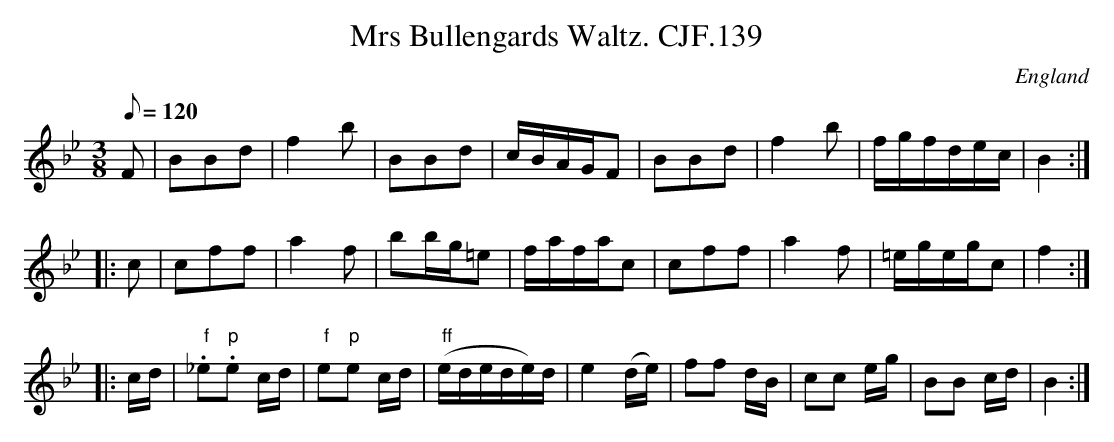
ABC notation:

X:1
T:Mrs Bullengards Waltz. CJF.139
L:1/16
M:3/8
O:England
Q:1/8=120
K:Bb
F2|B2B2d2|f4b2|B2B2d2|cBAGF2|\
B2B2d2|f4b2|fgfdec|B4:|!
|:c2|c2f2f2|a4f2|b2bg=e2|fafac2|\
c2f2f2|a4f2|=egegc2|f4:|!
|:cd|" f"._e2"p".e2 cd|" f"e2"p"e2 cd|" ff"(edede)d|\
e4(de)|f2f2 dB|c2c2 eg|B2B2 cd|B4:|
